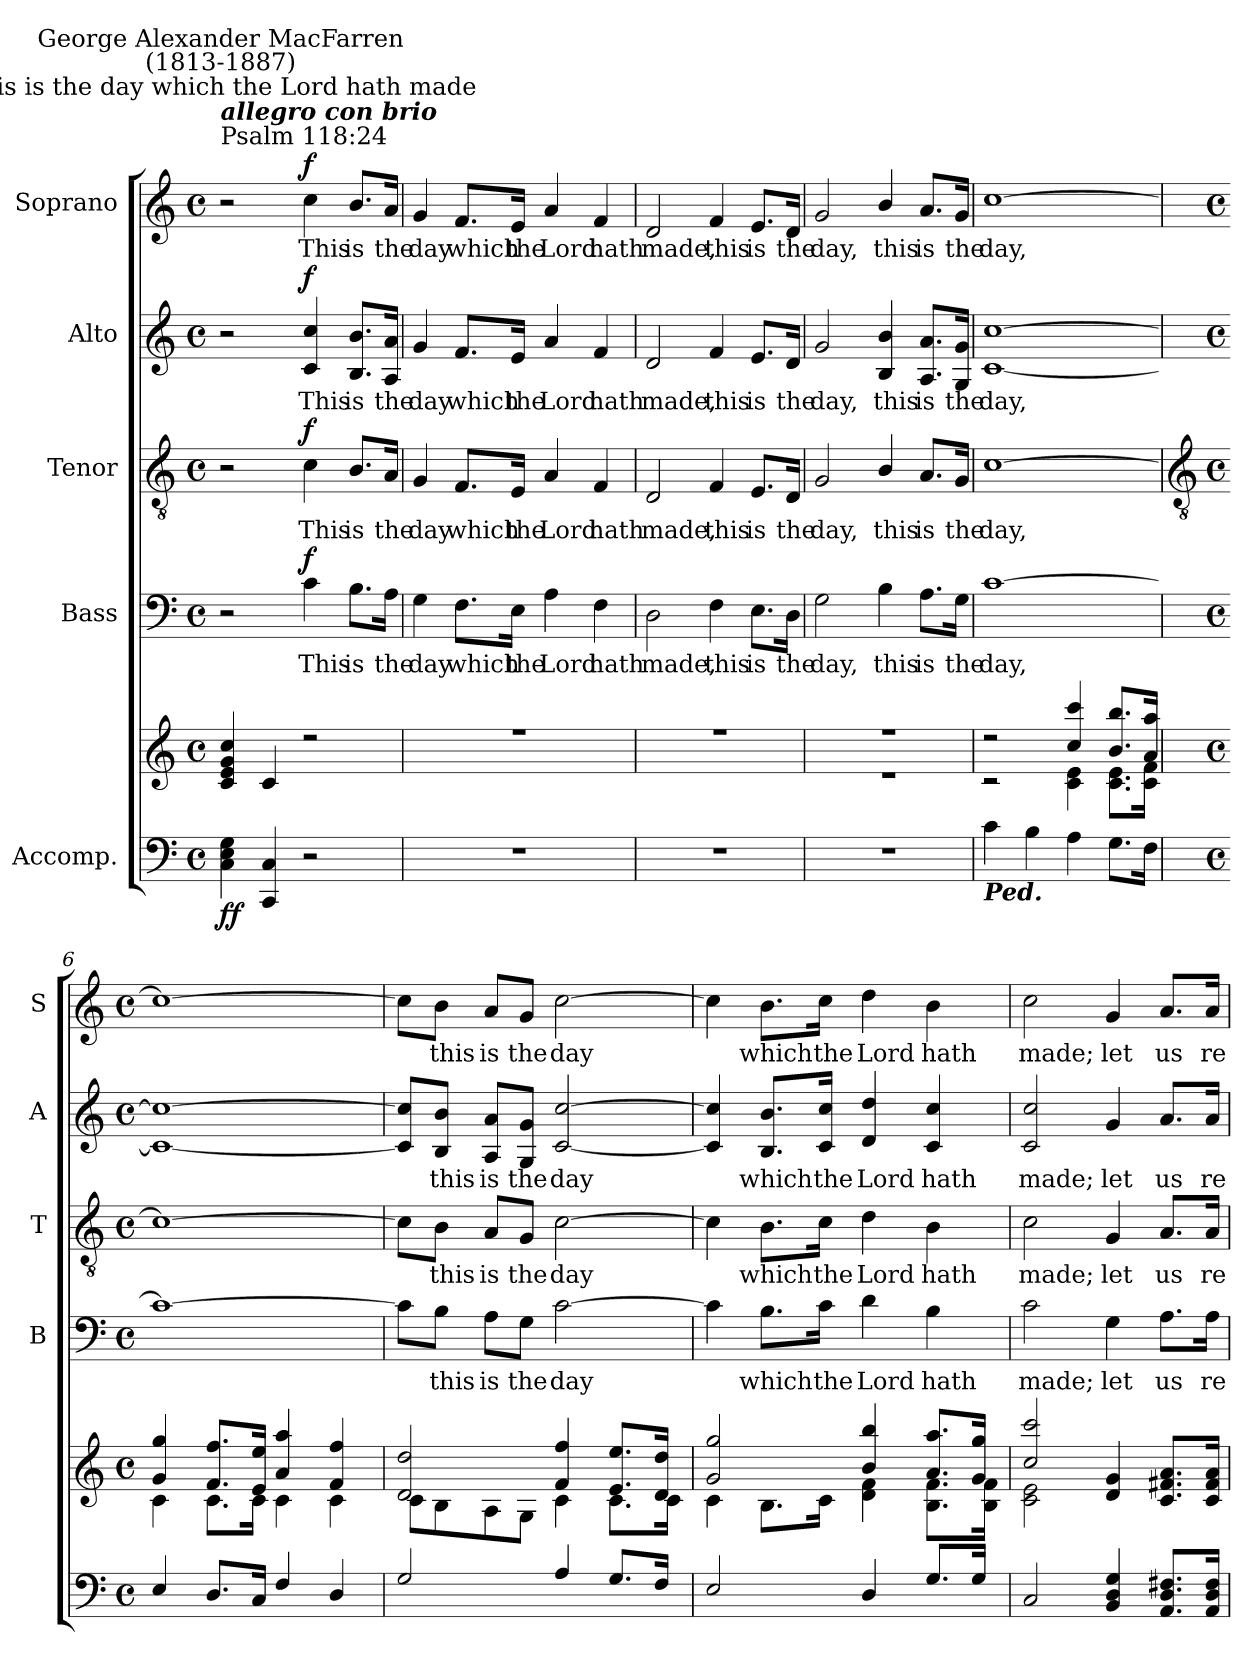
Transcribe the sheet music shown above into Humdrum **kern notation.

**kern	**kern	**dynam	**kern	**text	**dynam	**kern	**text	**dynam	**kern	**text	**dynam	**kern	**text	**dynam
*part5	*part5	*part5	*part4	*part4	*part4	*part3	*part3	*part3	*part2	*part2	*part2	*part1	*part1	*part1
*staff6	*staff5	*staff5/6	*staff4	*staff4	*staff4	*staff3	*staff3	*staff3	*staff2	*staff2	*staff2	*staff1	*staff1	*staff1
*I"Accomp.	*	*	*I"Bass	*	*	*I"Tenor	*	*	*I"Alto	*	*	*I"Soprano	*	*
*	*	*	*I'B	*	*	*I'T	*	*	*I'A	*	*	*I'S	*	*
*clefF4	*clefG2	*	*clefF4	*	*	*clefGv2	*	*	*clefG2	*	*	*clefG2	*	*
*k[]	*k[]	*	*k[]	*	*	*k[]	*	*	*k[]	*	*	*k[]	*	*
*C:	*C:	*	*C:	*	*	*C:	*	*	*C:	*	*	*C:	*	*
*M4/4	*M4/4	*	*M4/4	*	*	*M4/4	*	*	*M4/4	*	*	*M4/4	*	*
*met(c)	*met(c)	*	*met(c)	*	*	*met(c)	*	*	*met(c)	*	*	*met(c)	*	*
*MM84	*MM84	*	*MM84	*	*	*MM84	*	*	*MM84	*	*	*MM84	*	*
=1	=1	=1	=1	=1	=1	=1	=1	=1	=1	=1	=1	=1	=1	=1
*	*^	*	*	*	*	*	*	*	*	*	*	*	*	*
!	!	!	!	!	!	!	!	!	!	!	!	!	!LO:TX:a:t=Psalm 118&colon;24	!	!
!	!	!	!	!	!	!	!	!	!	!	!	!	!LO:TX:a:Bi:t=allegro con brio	!	!
!	!	!	!	!	!	!	!	!	!	!	!	!	!LO:TX:a:cj:t=This is the day which the Lord hath made	!	!
!	!	!	!	!	!	!	!	!	!	!	!	!	!LO:TX:a:cj:t=George Alexander MacFarren\n(1813-1887)	!	!
!	!	!	!LO:DY:b=2	!	!	!	!	!	!	!	!	!	!	!	!
!	!	!	!LO:DY:n=1:b	!	!	!	!	!	!	!	!	!	!	!	!
4C 4E 4G	4c 4e 4g 4cc	1ryy	f f	2r	.	.	2r	.	.	2r	.	.	2r	.	.
4CC 4C	4c	.	.	.	.	.	.	.	.	.	.	.	.	.	.
!	!	!	!	!	!LO:LY:b	!LO:DY:b	!	!LO:LY:b	!LO:DY:b	!	!LO:LY:b	!LO:DY:b	!	!LO:LY:b	!LO:DY:b
2r	2r	.	.	4c	This	f	4c	This	f	4c 4cc	This	f	4cc	This	f
!	!	!	!	!	!LO:LY:b	!	!	!LO:LY:b	!	!	!LO:LY:b	!	!	!LO:LY:b	!
.	.	.	.	8.B\L	is	.	8.B/L	is	.	8.B/ 8.b/L	is	.	8.b/L	is	.
!	!	!	!	!	!LO:LY:b	!	!	!LO:LY:b	!	!	!LO:LY:b	!	!	!LO:LY:b	!
.	.	.	.	16A\Jk	the	.	16A/Jk	the	.	16A/ 16a/Jk	the	.	16a/Jk	the	.
=2	=2	=2	=2	=2	=2	=2	=2	=2	=2	=2	=2	=2	=2	=2	=2
!	!	!	!	!	!LO:LY:b	!	!	!LO:LY:b	!	!	!LO:LY:b	!	!	!LO:LY:b	!
1r	1r	1ryy	.	4G	day	.	4G	day	.	4g	day	.	4g	day	.
!	!	!	!	!	!LO:LY:b	!	!	!LO:LY:b	!	!	!LO:LY:b	!	!	!LO:LY:b	!
.	.	.	.	8.F\L	which	.	8.F/L	which	.	8.f/L	which	.	8.f/L	which	.
!	!	!	!	!	!LO:LY:b	!	!	!LO:LY:b	!	!	!LO:LY:b	!	!	!LO:LY:b	!
.	.	.	.	16E\Jk	the	.	16E/Jk	the	.	16e/Jk	the	.	16e/Jk	the	.
!	!	!	!	!	!LO:LY:b	!	!	!LO:LY:b	!	!	!LO:LY:b	!	!	!LO:LY:b	!
.	.	.	.	4A	Lord	.	4A	Lord	.	4a	Lord	.	4a	Lord	.
!	!	!	!	!	!LO:LY:b	!	!	!LO:LY:b	!	!	!LO:LY:b	!	!	!LO:LY:b	!
.	.	.	.	4F	hath	.	4F	hath	.	4f	hath	.	4f	hath	.
=3	=3	=3	=3	=3	=3	=3	=3	=3	=3	=3	=3	=3	=3	=3	=3
!	!	!	!	!	!LO:LY:b	!	!	!LO:LY:b	!	!	!LO:LY:b	!	!	!LO:LY:b	!
1r	1r	1ryy	.	2D	made,	.	2D	made,	.	2d	made,	.	2d	made,	.
!	!	!	!	!	!LO:LY:b	!	!	!LO:LY:b	!	!	!LO:LY:b	!	!	!LO:LY:b	!
.	.	.	.	4F	this	.	4F	this	.	4f	this	.	4f	this	.
!	!	!	!	!	!LO:LY:b	!	!	!LO:LY:b	!	!	!LO:LY:b	!	!	!LO:LY:b	!
.	.	.	.	8.E\L	is	.	8.E/L	is	.	8.e/L	is	.	8.e/L	is	.
!	!	!	!	!	!LO:LY:b	!	!	!LO:LY:b	!	!	!LO:LY:b	!	!	!LO:LY:b	!
.	.	.	.	16D\Jk	the	.	16D/Jk	the	.	16d/Jk	the	.	16d/Jk	the	.
=4	=4	=4	=4	=4	=4	=4	=4	=4	=4	=4	=4	=4	=4	=4	=4
!	!	!	!	!	!LO:LY:b	!	!	!LO:LY:b	!	!	!LO:LY:b	!	!	!LO:LY:b	!
1r	1r	1r	.	2G	day,	.	2G	day,	.	2g	day,	.	2g	day,	.
!	!	!	!	!	!LO:LY:b	!	!	!LO:LY:b	!	!	!LO:LY:b	!	!	!LO:LY:b	!
.	.	.	.	4B\	this	.	4B/	this	.	4B/ 4b/	this	.	4b/	this	.
!	!	!	!	!	!LO:LY:b	!	!	!LO:LY:b	!	!	!LO:LY:b	!	!	!LO:LY:b	!
.	.	.	.	8.A\L	is	.	8.A/L	is	.	8.A/ 8.a/L	is	.	8.a/L	is	.
!	!	!	!	!	!LO:LY:b	!	!	!LO:LY:b	!	!	!LO:LY:b	!	!	!LO:LY:b	!
.	.	.	.	16G\Jk	the	.	16G/Jk	the	.	16G/ 16g/Jk	the	.	16g/Jk	the	.
=5	=5	=5	=5	=5	=5	=5	=5	=5	=5	=5	=5	=5	=5	=5	=5
!LO:TX:b:Bi:t=Ped.	!	!	!	!	!	!	!	!	!	!	!	!	!	!	!
!	!	!	!	!	!LO:LY:b	!	!	!LO:LY:b	!	!	!LO:LY:b	!	!	!LO:LY:b	!
4c	2r	2r	.	[1c	day,	.	[1c	day,	.	[1c [1cc	day,	.	[1cc	day,	.
4B	.	.	.	.	.	.	.	.	.	.	.	.	.	.	.
4A	4cc/ 4ccc/	4c\ 4e\	.	.	.	.	.	.	.	.	.	.	.	.	.
8.GL	8.b/ 8.bb/L	8.c\ 8.e\L	.	.	.	.	.	.	.	.	.	.	.	.	.
16FJ	16a/ 16aa/J	16c\ 16f\J	.	.	.	.	.	.	.	.	.	.	.	.	.
!!LO:LB:g=z
=6	=6	=6	=6	=6	=6	=6	=6	=6	=6	=6	=6	=6	=6	=6	=6
*	*	*	*	*	*	*	*clefGv2	*	*	*	*	*	*	*	*
*M4/4	*M4/4	*	*	*M4/4	*	*	*M4/4	*	*	*M4/4	*	*	*M4/4	*	*
*met(c)	*met(c)	*	*	*met(c)	*	*	*met(c)	*	*	*met(c)	*	*	*met(c)	*	*
*^	*	*	*	*	*	*	*	*	*	*	*	*	*	*	*
4E	1ryy	4g/ 4gg/	4c\	.	1c_	.	.	1c_	.	.	1c_ 1cc_	.	.	1cc_	.	.
8.DL	.	8.f/ 8.ff/L	8.c\L	.	.	.	.	.	.	.	.	.	.	.	.	.
16CJ	.	16e/ 16ee/J	16c\J	.	.	.	.	.	.	.	.	.	.	.	.	.
4F	.	4a/ 4aa/	4c\	.	.	.	.	.	.	.	.	.	.	.	.	.
4D	.	4f/ 4ff/	4c\	.	.	.	.	.	.	.	.	.	.	.	.	.
=7	=7	=7	=7	=7	=7	=7	=7	=7	=7	=7	=7	=7	=7	=7	=7	=7
2G	1ryy	2d/ 2dd/	8c\L	.	8c\L]	.	.	8c\L]	.	.	8c]/ 8cc]/L	.	.	8cc\L]	.	.
!	!	!	!	!	!	!LO:LY:b	!	!	!LO:LY:b	!	!	!LO:LY:b	!	!	!LO:LY:b	!
.	.	.	8B\	.	8B\J	this	.	8B\J	this	.	8B/ 8b/J	this	.	8b\J	this	.
!	!	!	!	!	!	!LO:LY:b	!	!	!LO:LY:b	!	!	!LO:LY:b	!	!	!LO:LY:b	!
.	.	.	8A\	.	8A\L	is	.	8A/L	is	.	8A/ 8a/L	is	.	8a/L	is	.
!	!	!	!	!	!	!LO:LY:b	!	!	!LO:LY:b	!	!	!LO:LY:b	!	!	!LO:LY:b	!
.	.	.	8G\J	.	8G\J	the	.	8G/J	the	.	8G/ 8g/J	the	.	8g/J	the	.
!	!	!	!	!	!	!LO:LY:b	!	!	!LO:LY:b	!	!	!LO:LY:b	!	!	!LO:LY:b	!
4A	.	4f/ 4ff/	4c\	.	[2c	day	.	[2c	day	.	[2c [2cc	day	.	[2cc	day	.
8.GL	.	8.e/ 8.ee/L	8.c\L	.	.	.	.	.	.	.	.	.	.	.	.	.
16FJ	.	16d/ 16dd/J	16c\J	.	.	.	.	.	.	.	.	.	.	.	.	.
=8	=8	=8	=8	=8	=8	=8	=8	=8	=8	=8	=8	=8	=8	=8	=8	=8
2E	1ryy	2g/ 2gg/	4c\	.	4c]	.	.	4c]	.	.	4c] 4cc]	.	.	4cc]	.	.
!	!	!	!	!	!	!LO:LY:b	!	!	!LO:LY:b	!	!	!LO:LY:b	!	!	!LO:LY:b	!
.	.	.	8.B\L	.	8.B\L	which	.	8.B\L	which	.	8.B/ 8.b/L	which	.	8.b\L	which	.
!	!	!	!	!	!	!LO:LY:b	!	!	!LO:LY:b	!	!	!LO:LY:b	!	!	!LO:LY:b	!
.	.	.	16c\J	.	16c\Jk	the	.	16c\Jk	the	.	16c/ 16cc/Jk	the	.	16cc\Jk	the	.
!	!	!	!	!	!	!LO:LY:b	!	!	!LO:LY:b	!	!	!LO:LY:b	!	!	!LO:LY:b	!
4D	.	4b/ 4bb/	4d\ 4f\	.	4d	Lord	.	4d	Lord	.	4d 4dd	Lord	.	4dd	Lord	.
!	!	!	!	!	!	!LO:LY:b	!	!	!LO:LY:b	!	!	!LO:LY:b	!	!	!LO:LY:b	!
8.GL	.	8.a/ 8.aa/L	8.B\ 8.f\L	.	4B	hath	.	4B	hath	.	4c 4cc	hath	.	4b	hath	.
16GJ	.	16g/ 16gg/J	16B\ 16f\J	.	.	.	.	.	.	.	.	.	.	.	.	.
=9	=9	=9	=9	=9	=9	=9	=9	=9	=9	=9	=9	=9	=9	=9	=9	=9
!	!	!	!	!	!	!LO:LY:b	!	!	!LO:LY:b	!	!	!LO:LY:b	!	!	!LO:LY:b	!
2C	1ryy	2cc/ 2ccc/	2c\ 2e\	.	2c	made;	.	2c	made;	.	2c 2cc	made;	.	2cc	made;	.
!	!	!	!	!	!	!LO:LY:b	!	!	!LO:LY:b	!	!	!LO:LY:b	!	!	!LO:LY:b	!
4BB 4D 4G	.	4d/ 4g/	2ryy	.	4G	let	.	4G	let	.	4g	let	.	4g	let	.
!	!	!	!	!	!	!LO:LY:b	!	!	!LO:LY:b	!	!	!LO:LY:b	!	!	!LO:LY:b	!
8.AA 8.D 8.F#XL	.	8.c/ 8.f#X/ 8.a/L	.	.	8.A\L	us	.	8.A/L	us	.	8.a/L	us	.	8.a/L	us	.
!	!	!	!	!	!	!LO:LY:b	!	!	!LO:LY:b	!	!	!LO:LY:b	!	!	!LO:LY:b	!
16AA 16D 16F#J	.	16c/ 16f#/ 16a/J	.	.	16A\Jk	re-	.	16A/Jk	re-	.	16a/Jk	re-	.	16a/Jk	re-	.
*v	*v	*	*	*	*	*	*	*	*	*	*	*	*	*	*	*
*	*v	*v	*	*	*	*	*	*	*	*	*	*	*	*	*
=	=	=	=	=	=	=	=	=	=	=	=	=	=	=
*-	*-	*-	*-	*-	*-	*-	*-	*-	*-	*-	*-	*-	*-	*-
